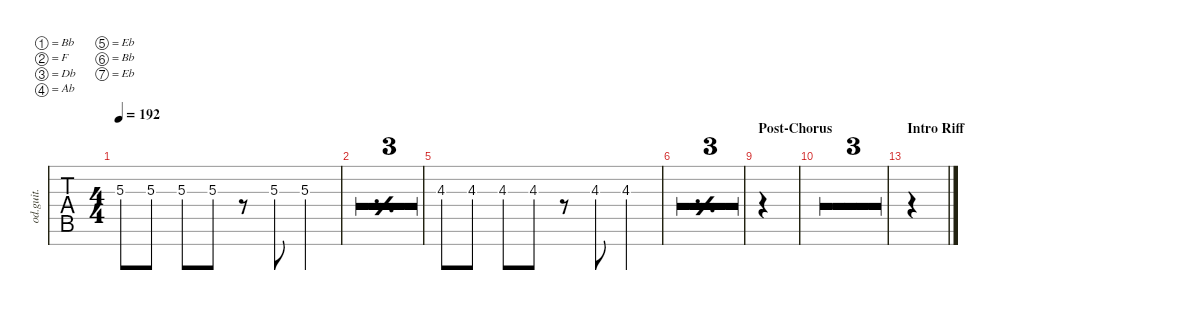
\defaultSystemsLayout 4
\hideDynamics
\bracketExtendMode nobrackets
\track ("Lead Guitar" "od.guit.") {multiBarRest instrument distortionguitar}
\staff {tabs}
\tuning (Bb3 F3 Db3 Ab2 Eb2 Bb1 Eb1)
\ts (4 4)
\tempo 192
\clef g2
\ks c
5.3{acc #}.8{dy mf beam Up} 5.3{acc #}.8{beam Up} 5.3{acc #}.8{beam Up} 5.3{acc #}.8{beam Up} r.8{beam Down} 5.3{acc #}.8{beam Up} 5.3{st acc #}.4{beam Up} |
\simile simple
|
|
|
\simile none
4.3.8{beam Up} 4.3.8{beam Up} 4.3.8{beam Up} 4.3.8{beam Up} r.8{beam Down} 4.3.8{beam Up} 4.3{st}.4{beam Up} |
\simile simple
|
|
|
\section ("" "Post-Chorus")
\simile none
|
|
|
|
\section ("" "Intro Riff")
